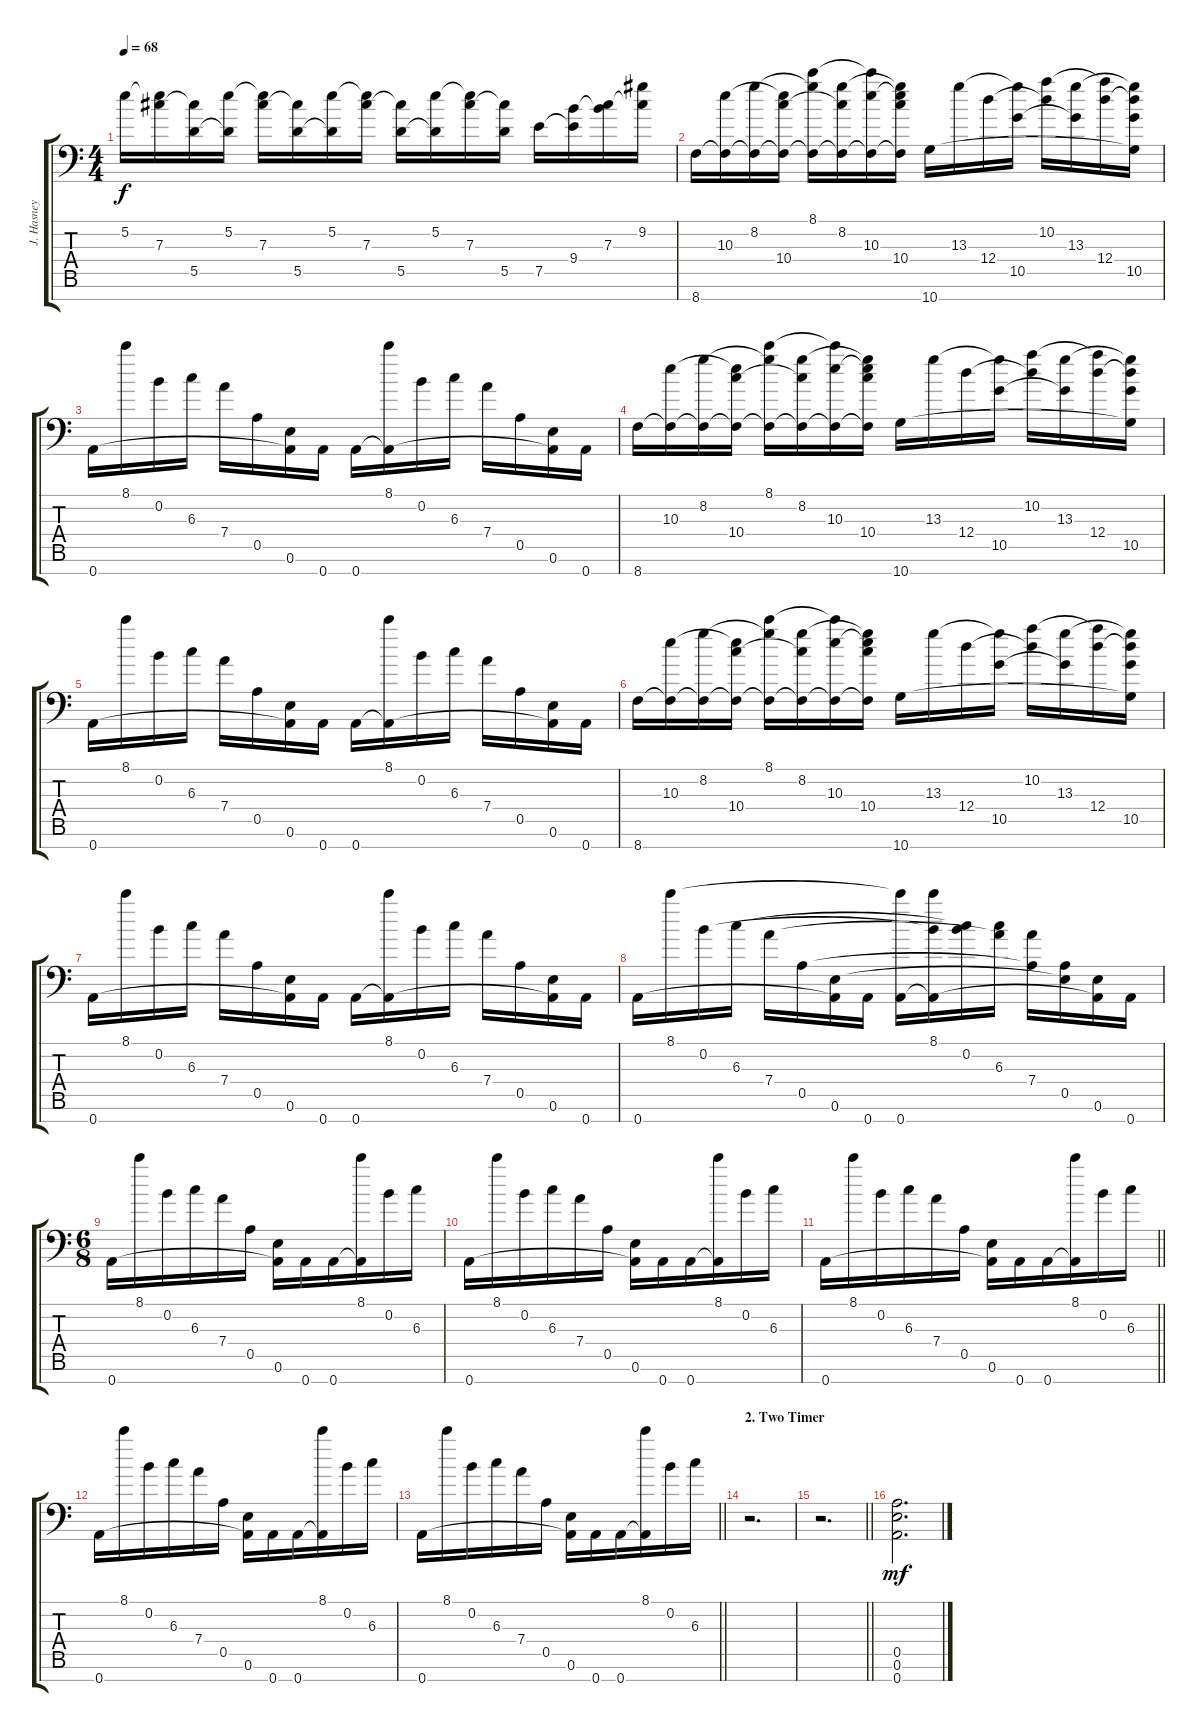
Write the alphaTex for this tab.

\track ("J. Hasney" "J. Hasney") {instrument distortionguitar}
\staff {score tabs}
\tuning (E4 B3 Gb3 D3 A2 E2 A1) {hide}
\ts (4 4)
\tempo 68
\clef f4
\ks aminor
5.2.16{dy f} (5.2{t} 7.3).16 (7.3{t} 5.5).16 (5.2 5.5{t}).16 (5.2{t} 7.3).16 (7.3{t} 5.5).16 (5.2 5.5{t}).16 (5.2{t} 7.3).16 (7.3{t} 5.5).16 (5.2 5.5{t}).16 (5.2{t} 7.3).16 (7.3{t} 5.5).16 7.5.16 (9.4 7.5{t}).16 (7.3 9.4{t}).16 (9.2 7.3{t}).16 |
8.7.16 (10.3 8.7{t}).16 (8.2 8.7{t}).16 (10.3{t} 10.4 8.7{t}).16 (8.1 8.2{t} 8.7{t}).16 (8.2 10.4{t} 8.7{t}).16 (8.1{t} 10.3 8.7{t}).16 (8.2{t} 10.3{t} 10.4 8.7{t}).16 10.7.16 13.3.16 12.4.16 (13.3{t} 10.5).16 (10.2 12.4{t}).16 (13.3 10.5{t}).16 (10.2{t} 12.4).16 (13.3{t} 12.4{t} 10.5 10.7{t}).16 |
0.7.16 8.1.16 0.2.16 6.3.16 7.4.16 0.5.16 (0.6 0.7{t}).16 0.7.16 0.7.16 (8.1 0.7{t}).16 0.2.16 6.3.16 7.4.16 0.5.16 (0.6 0.7{t}).16 0.7.16 |
8.7.16 (10.3 8.7{t}).16 (8.2 8.7{t}).16 (10.3{t} 10.4 8.7{t}).16 (8.1 8.2{t} 8.7{t}).16 (8.2 10.4{t} 8.7{t}).16 (8.1{t} 10.3 8.7{t}).16 (8.2{t} 10.3{t} 10.4 8.7{t}).16 10.7.16 13.3.16 12.4.16 (13.3{t} 10.5).16 (10.2 12.4{t}).16 (13.3 10.5{t}).16 (10.2{t} 12.4).16 (13.3{t} 12.4{t} 10.5 10.7{t}).16 |
0.7.16 8.1.16 0.2.16 6.3.16 7.4.16 0.5.16 (0.6 0.7{t}).16 0.7.16 0.7.16 (8.1 0.7{t}).16 0.2.16 6.3.16 7.4.16 0.5.16 (0.6 0.7{t}).16 0.7.16 |
8.7.16 (10.3 8.7{t}).16 (8.2 8.7{t}).16 (10.3{t} 10.4 8.7{t}).16 (8.1 8.2{t} 8.7{t}).16 (8.2 10.4{t} 8.7{t}).16 (8.1{t} 10.3 8.7{t}).16 (8.2{t} 10.3{t} 10.4 8.7{t}).16 10.7.16 13.3.16 12.4.16 (13.3{t} 10.5).16 (10.2 12.4{t}).16 (13.3 10.5{t}).16 (10.2{t} 12.4).16 (13.3{t} 12.4{t} 10.5 10.7{t}).16 |
0.7.16 8.1.16 0.2.16 6.3.16 7.4.16 0.5.16 (0.6 0.7{t}).16 0.7.16 0.7.16 (8.1 0.7{t}).16 0.2.16 6.3.16 7.4.16 0.5.16 (0.6 0.7{t}).16 0.7.16 |
0.7.16{volume 10 balance 3} 8.1.16 0.2.16 6.3.16 7.4.16 0.5.16 (0.6 0.7{t}).16 0.7.16 (8.1{t} 0.7).16 (8.1 0.2{t} 0.7{t}).16 (0.2 6.3{t}).16 (6.3 7.4{t}).16 (7.4 0.5{t}).16 (0.5 0.6{t}).16 (0.6 0.7{t}).16 0.7.16 |
\ts (6 8)
0.7.16 8.1.16 0.2.16 6.3.16 7.4.16 0.5.16 (0.6 0.7{t}).16 0.7.16 0.7.16 (8.1 0.7{t}).16 0.2.16 6.3.16 |
0.7.16 8.1.16 0.2.16 6.3.16 7.4.16 0.5.16 (0.6 0.7{t}).16 0.7.16 0.7.16 (8.1 0.7{t}).16 0.2.16 6.3.16 |
\barLineRight lightlight
0.7.16 8.1.16 0.2.16 6.3.16 7.4.16 0.5.16 (0.6 0.7{t}).16 0.7.16 0.7.16 (8.1 0.7{t}).16 0.2.16 6.3.16 |
0.7.16{volume 0} 8.1.16 0.2.16 6.3.16 7.4.16 0.5.16 (0.6 0.7{t}).16 0.7.16 0.7.16 (8.1 0.7{t}).16 0.2.16 6.3.16 |
\barLineRight lightlight
0.7.16 8.1.16 0.2.16 6.3.16 7.4.16 0.5.16 (0.6 0.7{t}).16 0.7.16 0.7.16 (8.1 0.7{t}).16 0.2.16 6.3.16 |
\section ("" "2. Two Timer")
r.2{d} |
\barLineRight lightlight
r.2{d} |
(0.5 0.6 0.7).2{d dy mf volume 15 balance 13 instrument distortionguitar}
